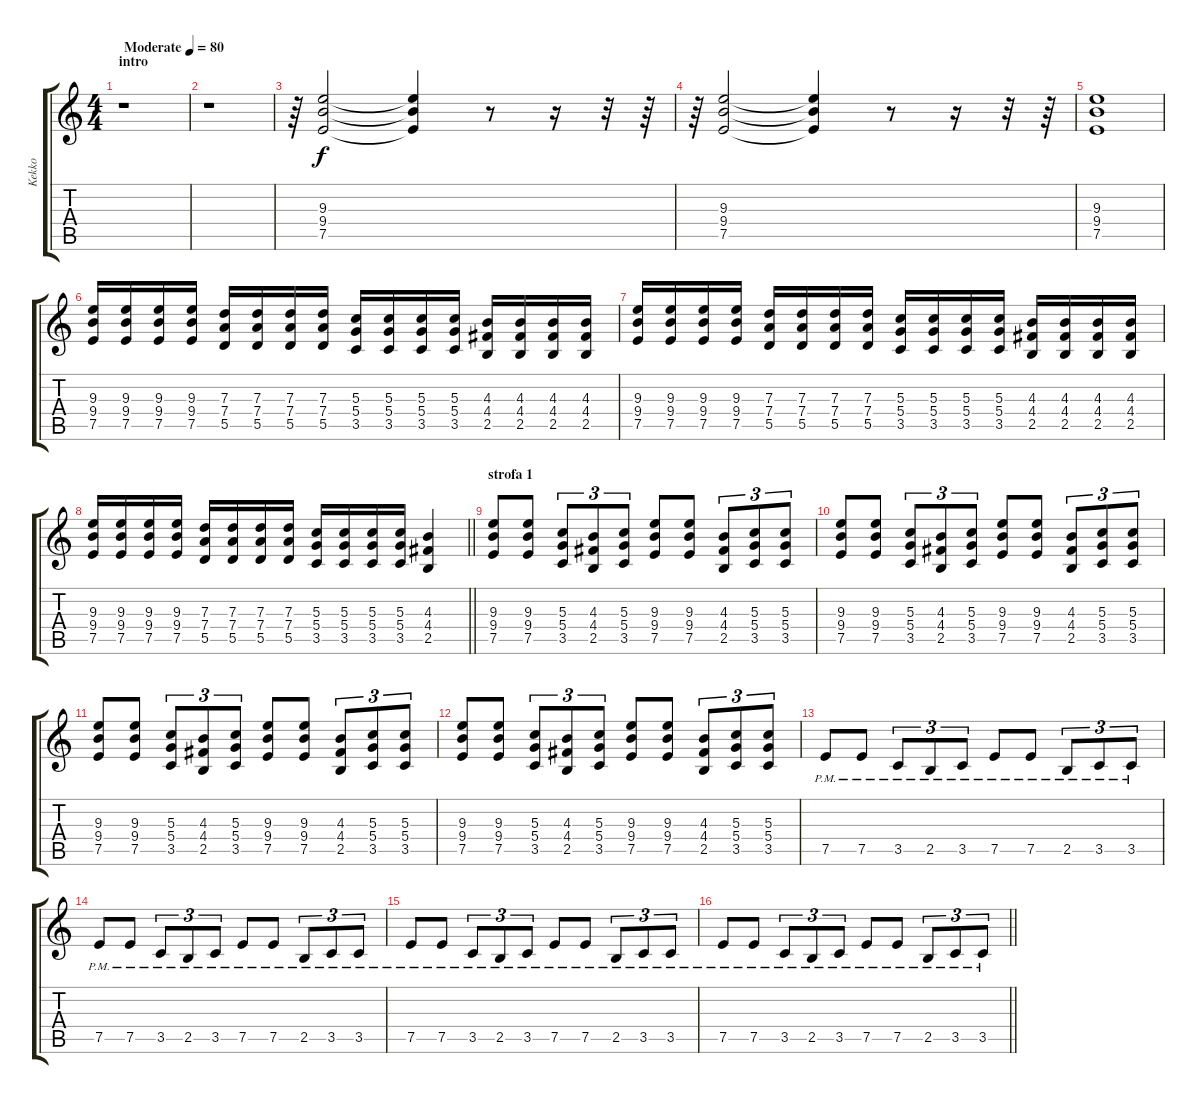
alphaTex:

\track ("Kekko" "Kekko") {instrument distortionguitar}
\staff {score tabs}
\tuning (E4 B3 G3 D3 A2 E2) {hide}
\ts (4 4)
\section ("" "intro")
\tempo (80 "Moderate")
\clef g2
\ks c
r.1{dy f instrument distortionguitar} |
r.1 |
r.64 (9.3 9.4 7.5).2 (9.3{t} 9.4{t} 7.5{t}).4 r.8 r.16 r.32 r.64 |
r.64 (9.3 9.4 7.5).2 (9.3{t} 9.4{t} 7.5{t}).4 r.8 r.16 r.32 r.64 |
(9.3 9.4 7.5).1 |
(9.3 9.4 7.5).16 (9.3 9.4 7.5).16 (9.3 9.4 7.5).16 (9.3 9.4 7.5).16 (7.3 7.4 5.5).16 (7.3 7.4 5.5).16 (7.3 7.4 5.5).16 (7.3 7.4 5.5).16 (5.3 5.4 3.5).16 (5.3 5.4 3.5).16 (5.3 5.4 3.5).16 (5.3 5.4 3.5).16 (4.3 4.4 2.5).16 (4.3 4.4 2.5).16 (4.3 4.4 2.5).16 (4.3 4.4 2.5).16 |
(9.3 9.4 7.5).16 (9.3 9.4 7.5).16 (9.3 9.4 7.5).16 (9.3 9.4 7.5).16 (7.3 7.4 5.5).16 (7.3 7.4 5.5).16 (7.3 7.4 5.5).16 (7.3 7.4 5.5).16 (5.3 5.4 3.5).16 (5.3 5.4 3.5).16 (5.3 5.4 3.5).16 (5.3 5.4 3.5).16 (4.3 4.4 2.5).16 (4.3 4.4 2.5).16 (4.3 4.4 2.5).16 (4.3 4.4 2.5).16 |
\barLineRight lightlight
(9.3 9.4 7.5).16 (9.3 9.4 7.5).16 (9.3 9.4 7.5).16 (9.3 9.4 7.5).16 (7.3 7.4 5.5).16 (7.3 7.4 5.5).16 (7.3 7.4 5.5).16 (7.3 7.4 5.5).16 (5.3 5.4 3.5).16 (5.3 5.4 3.5).16 (5.3 5.4 3.5).16 (5.3 5.4 3.5).16 (4.3 4.4 2.5).4 |
\section ("" "strofa 1")
(9.3 9.4 7.5).8 (9.3 9.4 7.5).8 (5.3 5.4 3.5).8{tu (3 2)} (4.3 4.4 2.5).8{tu (3 2)} (5.3 5.4 3.5).8{tu (3 2)} (9.3 9.4 7.5).8 (9.3 9.4 7.5).8 (4.3 4.4 2.5).8{tu (3 2)} (5.3 5.4 3.5).8{tu (3 2)} (5.3 5.4 3.5).8{tu (3 2)} |
(9.3 9.4 7.5).8 (9.3 9.4 7.5).8 (5.3 5.4 3.5).8{tu (3 2)} (4.3 4.4 2.5).8{tu (3 2)} (5.3 5.4 3.5).8{tu (3 2)} (9.3 9.4 7.5).8 (9.3 9.4 7.5).8 (4.3 4.4 2.5).8{tu (3 2)} (5.3 5.4 3.5).8{tu (3 2)} (5.3 5.4 3.5).8{tu (3 2)} |
(9.3 9.4 7.5).8 (9.3 9.4 7.5).8 (5.3 5.4 3.5).8{tu (3 2)} (4.3 4.4 2.5).8{tu (3 2)} (5.3 5.4 3.5).8{tu (3 2)} (9.3 9.4 7.5).8 (9.3 9.4 7.5).8 (4.3 4.4 2.5).8{tu (3 2)} (5.3 5.4 3.5).8{tu (3 2)} (5.3 5.4 3.5).8{tu (3 2)} |
(9.3 9.4 7.5).8 (9.3 9.4 7.5).8 (5.3 5.4 3.5).8{tu (3 2)} (4.3 4.4 2.5).8{tu (3 2)} (5.3 5.4 3.5).8{tu (3 2)} (9.3 9.4 7.5).8 (9.3 9.4 7.5).8 (4.3 4.4 2.5).8{tu (3 2)} (5.3 5.4 3.5).8{tu (3 2)} (5.3 5.4 3.5).8{tu (3 2)} |
7.5{pm}.8 7.5{pm}.8 3.5{pm}.8{tu (3 2)} 2.5{pm}.8{tu (3 2)} 3.5{pm}.8{tu (3 2)} 7.5{pm}.8 7.5{pm}.8 2.5{pm}.8{tu (3 2)} 3.5{pm}.8{tu (3 2)} 3.5{pm}.8{tu (3 2)} |
7.5{pm}.8 7.5{pm}.8 3.5{pm}.8{tu (3 2)} 2.5{pm}.8{tu (3 2)} 3.5{pm}.8{tu (3 2)} 7.5{pm}.8 7.5{pm}.8 2.5{pm}.8{tu (3 2)} 3.5{pm}.8{tu (3 2)} 3.5{pm}.8{tu (3 2)} |
7.5{pm}.8 7.5{pm}.8 3.5{pm}.8{tu (3 2)} 2.5{pm}.8{tu (3 2)} 3.5{pm}.8{tu (3 2)} 7.5{pm}.8 7.5{pm}.8 2.5{pm}.8{tu (3 2)} 3.5{pm}.8{tu (3 2)} 3.5{pm}.8{tu (3 2)} |
\barLineRight lightlight
7.5{pm}.8 7.5{pm}.8 3.5{pm}.8{tu (3 2)} 2.5{pm}.8{tu (3 2)} 3.5{pm}.8{tu (3 2)} 7.5{pm}.8 7.5{pm}.8 2.5{pm}.8{tu (3 2)} 3.5{pm}.8{tu (3 2)} 3.5{pm}.8{tu (3 2)}
